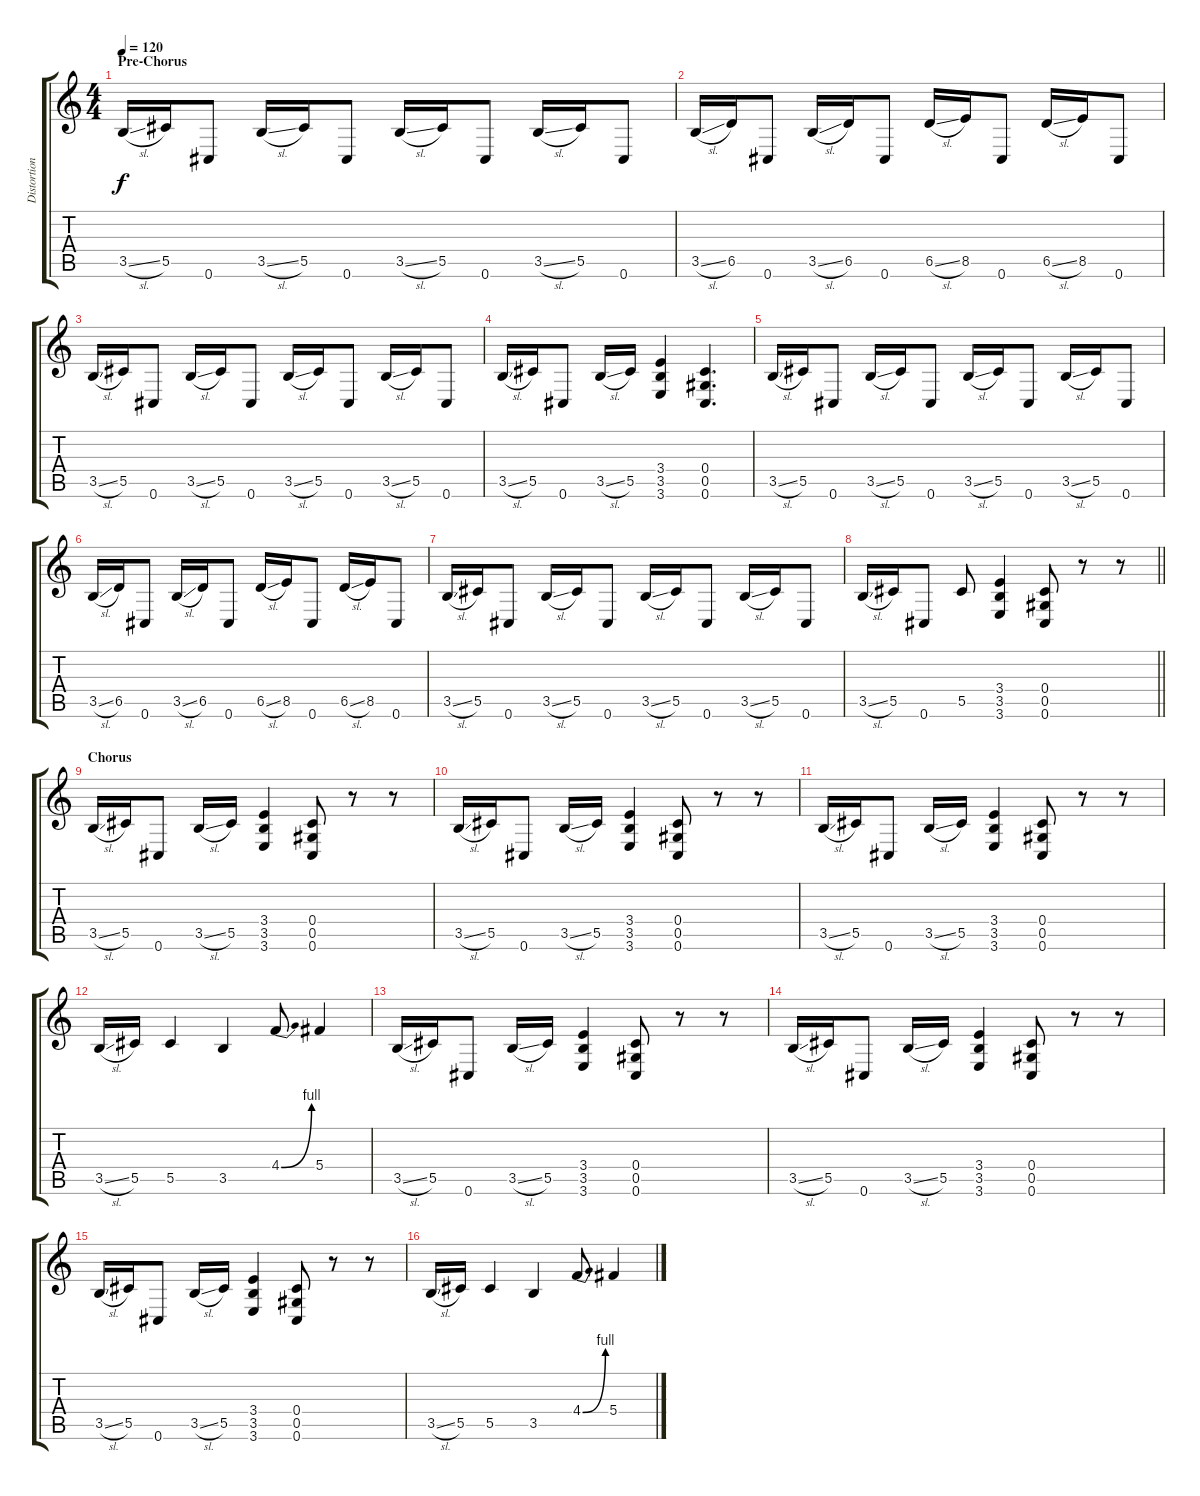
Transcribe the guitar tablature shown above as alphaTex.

\track ("Distortion" "Distortion") {instrument distortionguitar}
\staff {score tabs}
\tuning (Eb4 Bb3 Gb3 Db3 Ab2 Db2) {hide}
\ts (4 4)
\section ("" "Pre-Chorus")
\tempo 120
\clef g2
\ks c
3.5{sl}.16{dy f} 5.5.16 0.6.8 3.5{sl}.16 5.5.16 0.6.8 3.5{sl}.16 5.5.16 0.6.8 3.5{sl}.16 5.5.16 0.6.8 |
3.5{sl}.16 6.5.16 0.6.8 3.5{sl}.16 6.5.16 0.6.8 6.5{sl}.16 8.5.16 0.6.8 6.5{sl}.16 8.5.16 0.6.8 |
3.5{sl}.16 5.5.16 0.6.8 3.5{sl}.16 5.5.16 0.6.8 3.5{sl}.16 5.5.16 0.6.8 3.5{sl}.16 5.5.16 0.6.8 |
3.5{sl}.16 5.5.16 0.6.8 3.5{sl}.16 5.5.16 (3.4 3.5 3.6).4 (0.4 0.5 0.6).4{d} |
3.5{sl}.16 5.5.16 0.6.8 3.5{sl}.16 5.5.16 0.6.8 3.5{sl}.16 5.5.16 0.6.8 3.5{sl}.16 5.5.16 0.6.8 |
3.5{sl}.16 6.5.16 0.6.8 3.5{sl}.16 6.5.16 0.6.8 6.5{sl}.16 8.5.16 0.6.8 6.5{sl}.16 8.5.16 0.6.8 |
3.5{sl}.16 5.5.16 0.6.8 3.5{sl}.16 5.5.16 0.6.8 3.5{sl}.16 5.5.16 0.6.8 3.5{sl}.16 5.5.16 0.6.8 |
\barLineRight lightlight
3.5{sl}.16 5.5.16 0.6.8 5.5.8 (3.4 3.5 3.6).4 (0.4 0.5 0.6).8 r.8 r.8 |
\section ("" "Chorus")
3.5{sl}.16 5.5.16 0.6.8 3.5{sl}.16 5.5.16 (3.4 3.5 3.6).4 (0.4 0.5 0.6).8 r.8 r.8 |
3.5{sl}.16 5.5.16 0.6.8 3.5{sl}.16 5.5.16 (3.4 3.5 3.6).4 (0.4 0.5 0.6).8 r.8 r.8 |
3.5{sl}.16 5.5.16 0.6.8 3.5{sl}.16 5.5.16 (3.4 3.5 3.6).4 (0.4 0.5 0.6).8 r.8 r.8 |
3.5{sl}.16 5.5.16 5.5.4 3.5.4 4.4{be (bend 0 0 60 4)}.8 5.4.4 |
3.5{sl}.16 5.5.16 0.6.8 3.5{sl}.16 5.5.16 (3.4 3.5 3.6).4 (0.4 0.5 0.6).8 r.8 r.8 |
3.5{sl}.16 5.5.16 0.6.8 3.5{sl}.16 5.5.16 (3.4 3.5 3.6).4 (0.4 0.5 0.6).8 r.8 r.8 |
3.5{sl}.16 5.5.16 0.6.8 3.5{sl}.16 5.5.16 (3.4 3.5 3.6).4 (0.4 0.5 0.6).8 r.8 r.8 |
3.5{sl}.16 5.5.16 5.5.4 3.5.4 4.4{be (bend 0 0 60 4)}.8 5.4.4
